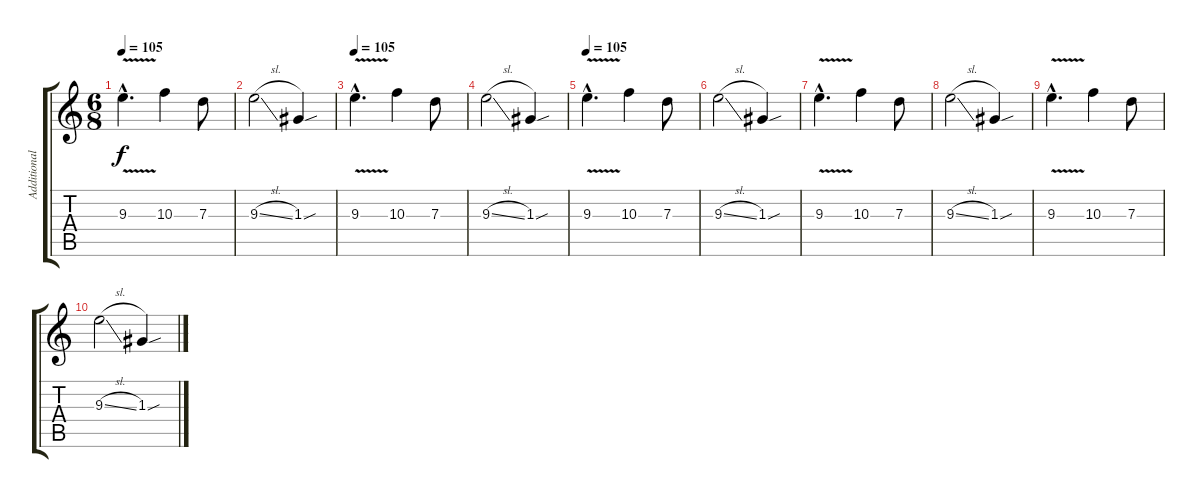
\track ("Additional" "Additional") {instrument distortionguitar}
\staff {score tabs}
\tuning (E4 B3 G3 D3 A2 E2) {hide}
\ts (6 8)
\tempo 105
\clef g2
\ks c
9.3{v hac}.4{d dy f volume 16 instrument distortionguitar} 10.3.4 7.3.8 |
9.3{sl}.2 1.3{sou}.4 |
\tempo 105
9.3{v hac}.4{d volume 16 instrument distortionguitar} 10.3.4 7.3.8 |
9.3{sl}.2 1.3{sou}.4 |
\tempo 105
9.3{v hac}.4{d volume 16 instrument distortionguitar} 10.3.4 7.3.8 |
9.3{sl}.2 1.3{sou}.4 |
9.3{v hac}.4{d volume 0 instrument distortionguitar} 10.3.4 7.3.8 |
9.3{sl}.2 1.3{sou}.4 |
9.3{v hac}.4{d} 10.3.4 7.3.8 |
9.3{sl}.2 1.3{sou}.4
